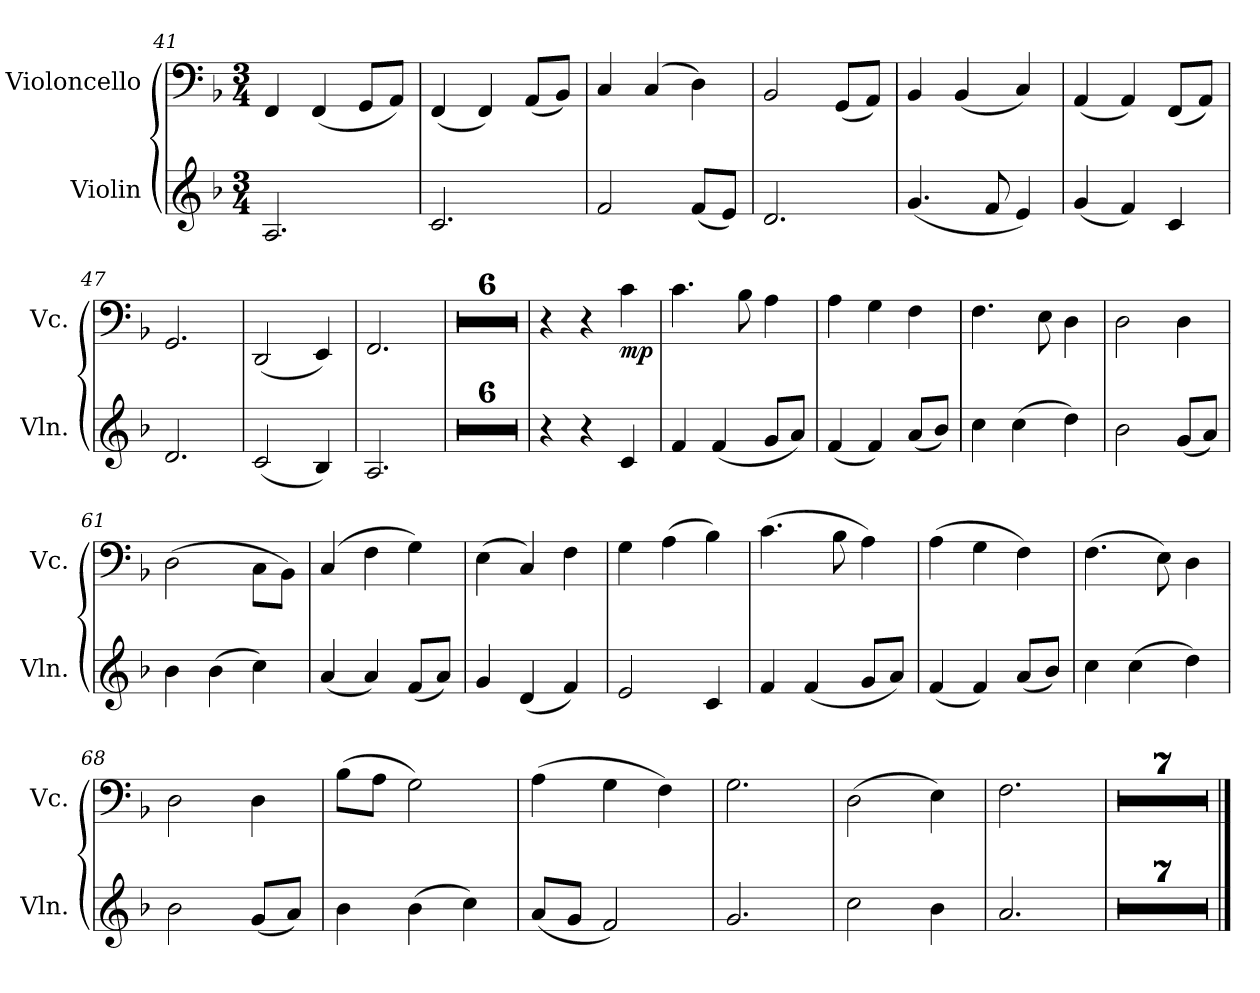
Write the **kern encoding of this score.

**kern	**kern	**dynam
*part2	*part1	*part1
*staff2	*staff1	*staff1
*I"Violin	*I"Violoncello	*
*I'Vln.	*I'Vc.	*
*clefG2	*clefF4	*
*k[b-]	*k[b-]	*
*M3/4	*M3/4	*
=41	=41	=41
2.A/	4FF/	.
.	(<4FF/	.
.	8GG/L	.
.	8AA/J)	.
!!LO:LB:g=z
=42	=42	=42
2.c/	(<4FF/	.
.	4FF/)	.
.	(<8AA/L	.
.	8BB-/J)	.
=43	=43	=43
2f/	4C/	.
.	(>4C/	.
(<8f/L	4D\)	.
8e/J)	.	.
=44	=44	=44
2.d/	2BB-/	.
.	(<8GG/L	.
.	8AA/J)	.
=45	=45	=45
(<4.g/	4BB-/	.
.	(<4BB-/	.
8f/	.	.
4e/)	4C/)	.
=46	=46	=46
(<4g/	(<4AA/	.
4f/)	4AA/)	.
4c/	(<8FF/L	.
.	8AA/J)	.
=47	=47	=47
2.d/	2.GG/	.
=48	=48	=48
(<2c/	(<2DD/	.
4B-/)	4EE/)	.
!!LO:PB:g=z
=49	=49	=49
2.A/	2.FF/	.
=50	=50	=50
2.r	2.r	.
=51	=51	=51
2.r	2.r	.
=52	=52	=52
2.r	2.r	.
=53	=53	=53
2.r	2.r	.
=54	=54	=54
2.r	2.r	.
=55	=55	=55
2.r	2.r	.
=56	=56	=56
4r	4r	.
4r	4r	.
!	!	!LO:DY:b
4c/	4c\	mp
=57	=57	=57
4f/	4.c\	.
(<4f/	.	.
.	8B-\	.
8g/L	4A\	.
8a/J)	.	.
=58	=58	=58
(<4f/	4A\	.
4f/)	4G\	.
(<8a/L	4F\	.
8b-/J)	.	.
=59	=59	=59
4cc\	4.F\	.
(>4cc\	.	.
.	8E\	.
4dd\)	4D\	.
=60	=60	=60
2b-\	2D\	.
(<8g/L	4D\	.
8a/J)	.	.
!!LO:LB:g=z
=61	=61	=61
4b-\	(>2D\	.
(>4b-\	.	.
4cc\)	8C\L	.
.	8BB-\J)	.
=62	=62	=62
(<4a/	(>4C/	.
4a/)	4F\	.
(<8f/L	4G\)	.
8a/J)	.	.
=63	=63	=63
4g/	(>4E\	.
(<4d/	4C/)	.
4f/)	4F\	.
=64	=64	=64
2e/	4G\	.
.	(>4A\	.
4c/	4B-\)	.
=65	=65	=65
4f/	(>4.c\	.
(<4f/	.	.
.	8B-\	.
8g/L	4A\)	.
8a/J)	.	.
=66	=66	=66
(<4f/	(>4A\	.
4f/)	4G\	.
(<8a/L	4F\)	.
8b-/J)	.	.
=67	=67	=67
4cc\	(>4.F\	.
(>4cc\	.	.
.	8E\)	.
4dd\)	4D\	.
!!LO:LB:g=z
=68	=68	=68
2b-\	2D\	.
(<8g/L	4D\	.
8a/J)	.	.
=69	=69	=69
4b-\	(>8B-\L	.
.	8A\J	.
(>4b-\	2G\)	.
4cc\)	.	.
=70	=70	=70
(<8a/L	(>4A\	.
8g/J	.	.
2f/)	4G\	.
.	4F\)	.
=71	=71	=71
2.g/	2.G\	.
=72	=72	=72
2cc\	(>2D\	.
4b-\	4E\)	.
=73	=73	=73
2.a/	2.F\	.
=74	=74	=74
2.r	2.r	.
=75	=75	=75
2.r	2.r	.
=76	=76	=76
2.r	2.r	.
=77	=77	=77
2.r	2.r	.
=78	=78	=78
2.r	2.r	.
=79	=79	=79
2.r	2.r	.
=80	=80	=80
2.r	2.r	.
==	==	==
*-	*-	*-
